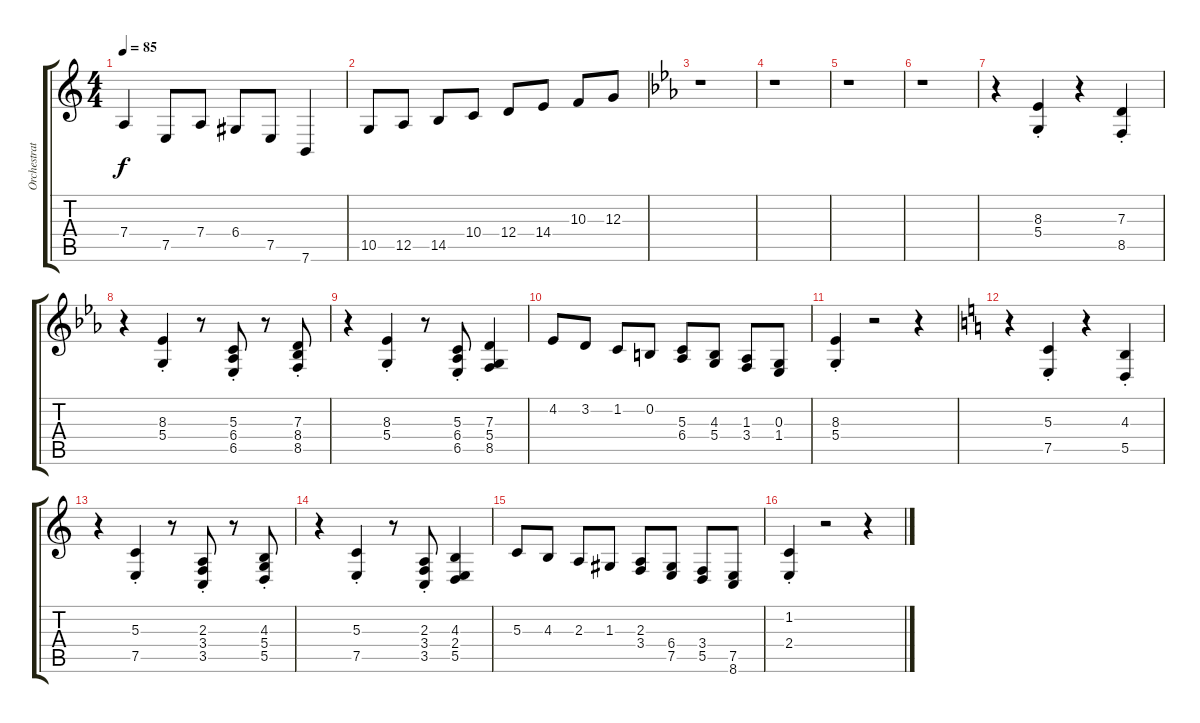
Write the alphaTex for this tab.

\track ("Orchestration" "Orchestrat") {instrument flute}
\staff {score tabs}
\tuning (E4 B3 G3 D3 A2 E2) {hide}
\ts (4 4)
\tempo 85
\clef g2
\ks c
7.4.4{dy f} 7.5.8 7.4.8 6.4.8 7.5.8 7.6.4 |
10.5.8 12.5.8 14.5.8 10.4.8 12.4.8 14.4.8 10.3.8 12.3.8 |
\ks eb
r.1 |
r.1 |
r.1 |
r.1 |
r.4 (8.3{st} 5.4{st}).4{instrument flute} r.4 (7.3{st} 8.5{st}).4 |
r.4 (8.3{st} 5.4{st}).4 r.8 (5.3{st} 6.4{st} 6.5{st}).8 r.8 (7.3{st} 8.4{st} 8.5{st}).8 |
r.4 (8.3{st} 5.4{st}).4 r.8 (5.3{st} 6.4{st} 6.5{st}).8 (7.3 5.4 8.5).4 |
4.2.8 3.2.8 1.2.8 0.2.8 (5.3 6.4).8 (4.3 5.4).8 (1.3 3.4).8 (0.3 1.4).8 |
(8.3{st} 5.4{st}).4 r.2 r.4 |
\ks c
r.4 (5.3{st} 7.5{st}).4 r.4 (4.3{st} 5.5{st}).4 |
r.4 (5.3{st} 7.5{st}).4 r.8 (2.3{st} 3.4{st} 3.5{st}).8 r.8 (4.3{st} 5.4{st} 5.5{st}).8 |
r.4 (5.3{st} 7.5{st}).4 r.8 (2.3{st} 3.4{st} 3.5{st}).8 (4.3 2.4 5.5).4 |
5.3.8 4.3.8 2.3.8 1.3.8 (2.3 3.4).8 (6.4 7.5).8 (3.4 5.5).8 (7.5 8.6).8 |
(1.2{st} 2.4{st}).4 r.2 r.4
